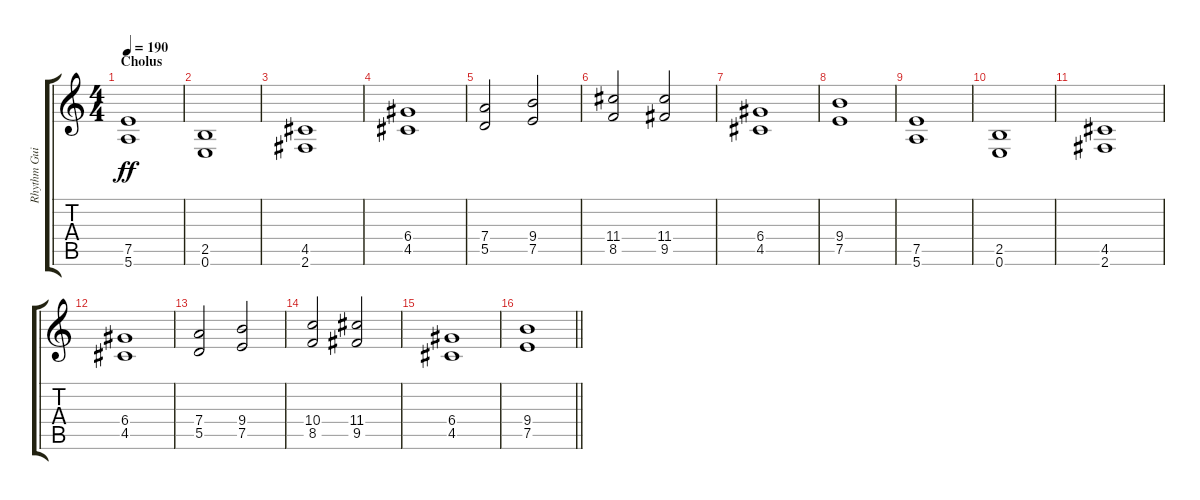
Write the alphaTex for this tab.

\track ("Rhythm Guitar" "Rhythm Gui") {instrument distortionguitar}
\staff {score tabs}
\tuning (E4 B3 G3 D3 A2 E2) {hide}
\ts (4 4)
\section ("" "Cholus")
\tempo 190
\clef g2
\ks c
(7.5 5.6).1{dy ff} |
(2.5 0.6).1 |
(4.5 2.6).1 |
(6.4 4.5).1 |
(7.4 5.5).2 (9.4 7.5).2 |
(11.4 8.5).2 (11.4 9.5).2 |
(6.4 4.5).1 |
(9.4 7.5).1 |
(7.5 5.6).1 |
(2.5 0.6).1 |
(4.5 2.6).1 |
(6.4 4.5).1 |
(7.4 5.5).2 (9.4 7.5).2 |
(10.4 8.5).2 (11.4 9.5).2 |
(6.4 4.5).1 |
\barLineRight lightlight
(9.4 7.5).1
